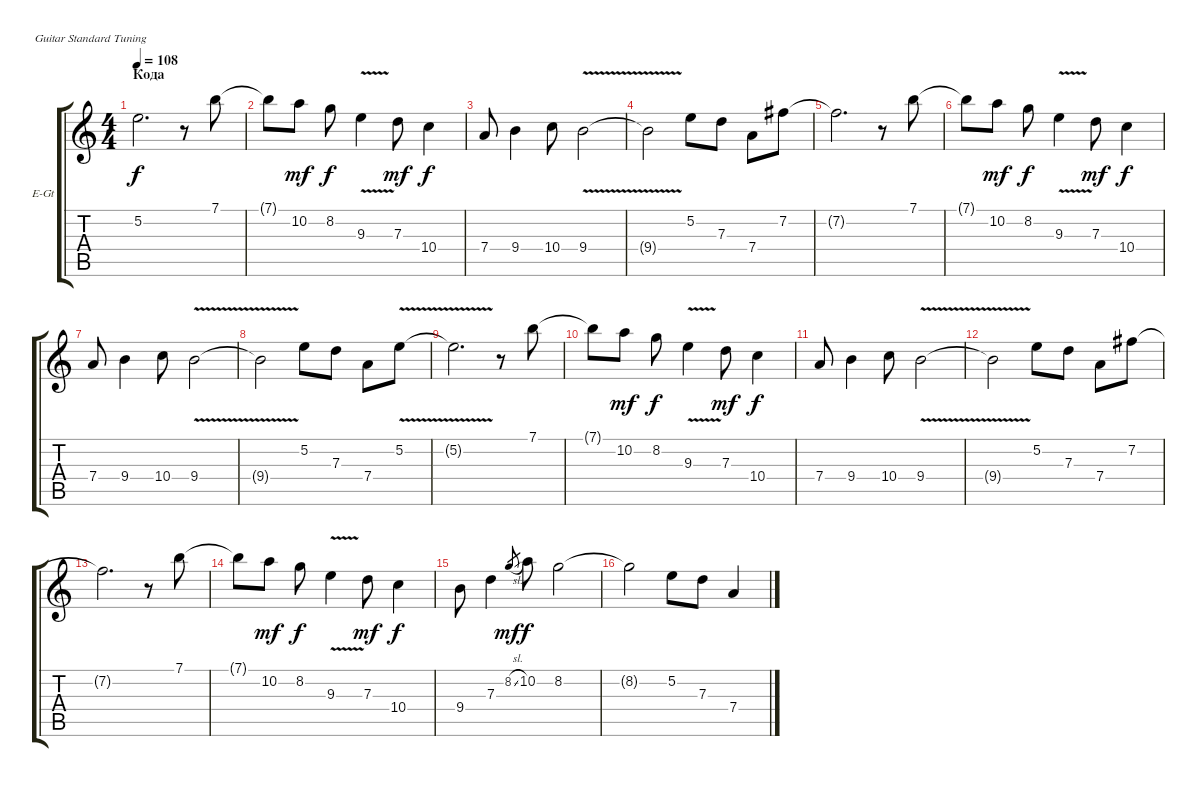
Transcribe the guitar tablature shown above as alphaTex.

\bracketExtendMode groupsimilarinstruments
\firstSystemTrackNameOrientation horizontal
\otherSystemsTrackNameOrientation horizontal
\track ("В. Бутусов (гитара) (На концертах партия играется)" "E-Gt") {mute instrument distortionguitar}
\staff {score tabs}
\tuning (E4 B3 G3 D3 A2 E2)
\ts (4 4)
\section ("" "Кода")
\tempo 108
\clef g2
\ks c
5.2{t}.2{d dy f} r.8 7.1.8 |
7.1{t}.8 10.2.8{dy mf} 8.2.8{dy f} 9.3{v}.4 7.3.8{dy mf} 10.4.4{dy f} |
7.4.8 9.4.4 10.4.8 9.4{v}.2 |
9.4{v t}.2 5.2.8 7.3.8 7.4.8 7.2.8 |
7.2{t}.2{d} r.8 7.1.8 |
7.1{t}.8 10.2.8{dy mf} 8.2.8{dy f} 9.3{v}.4 7.3.8{dy mf} 10.4.4{dy f} |
7.4.8 9.4.4 10.4.8 9.4{v}.2 |
9.4{v t}.2 5.2.8 7.3.8 7.4.8 5.2{v}.8 |
5.2{v t}.2{d} r.8 7.1.8 |
7.1{t}.8 10.2.8{dy mf} 8.2.8{dy f} 9.3{v}.4 7.3.8{dy mf} 10.4.4{dy f} |
7.4.8 9.4.4 10.4.8 9.4{v}.2 |
9.4{v t}.2 5.2.8 7.3.8 7.4.8 7.2.8 |
7.2{t}.2{d} r.8 7.1.8 |
7.1{t}.8 10.2.8{dy mf} 8.2.8{dy f} 9.3{v}.4 7.3.8{dy mf} 10.4.4{dy f} |
9.4.8 7.3.4 8.2{sl}.8{gr dy mf} 10.2.8{dy f} 8.2.2 |
8.2{t}.2 5.2.8 7.3.8 7.4.4
